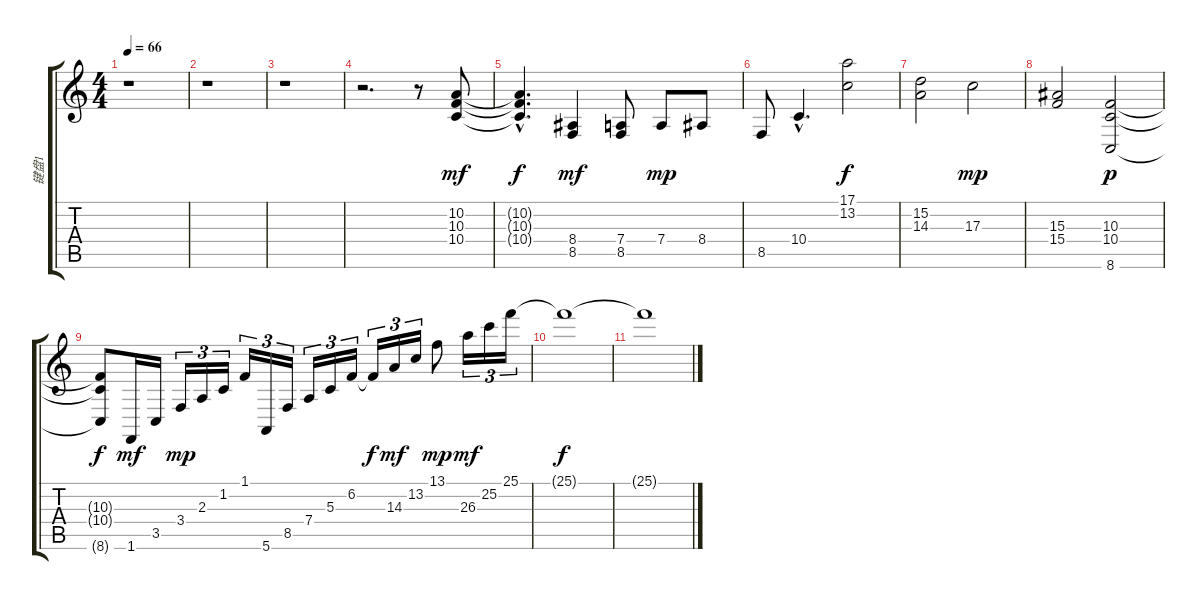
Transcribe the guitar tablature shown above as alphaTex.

\track ("键盘1" "键盘1") {instrument electricgrandpiano}
\staff {score tabs}
\tuning (E4 B3 G3 D3 A2 E2) {hide}
\ts (4 4)
\tempo 66
\clef g2
\ks c
r.1{dy f} |
r.1 |
r.1 |
r.2{d} r.8 (10.2 10.3 10.4).8{dy mf} |
(10.2{hac t} 10.3{hac t} 10.4{hac t}).4{d dy f} (8.4 8.5).4{dy mf} (7.4 8.5).8 7.4.8{dy mp} 8.4.8 |
8.5.8 10.4{hac}.4{d} (17.1 13.2).2{dy f} |
(15.2 14.3).2 17.3.2{dy mp} |
(15.3 15.4).2 (10.3 10.4 8.6).2{dy p} |
(10.3{t} 10.4{t} 8.6{t}).8{dy f} 1.6.16{dy mf} 3.5.16 3.4.16{tu (3 2) dy mp} 2.3.16{tu (3 2)} 1.2.16{tu (3 2)} 1.1.16{tu (3 2)} 5.6.16{tu (3 2)} 8.5.16{tu (3 2)} 7.4.16{tu (3 2)} 5.3.16{tu (3 2)} 6.2.16{tu (3 2)} 6.2{t}.16{tu (3 2) dy f} 14.3.16{tu (3 2) dy mf} 13.2.16{tu (3 2)} 13.1.8{dy mp} 26.3.16{tu (3 2) dy mf volume 0} 25.2.16{tu (3 2)} 25.1.16{tu (3 2)} |
25.1{t}.1{dy f} |
25.1{t}.1
